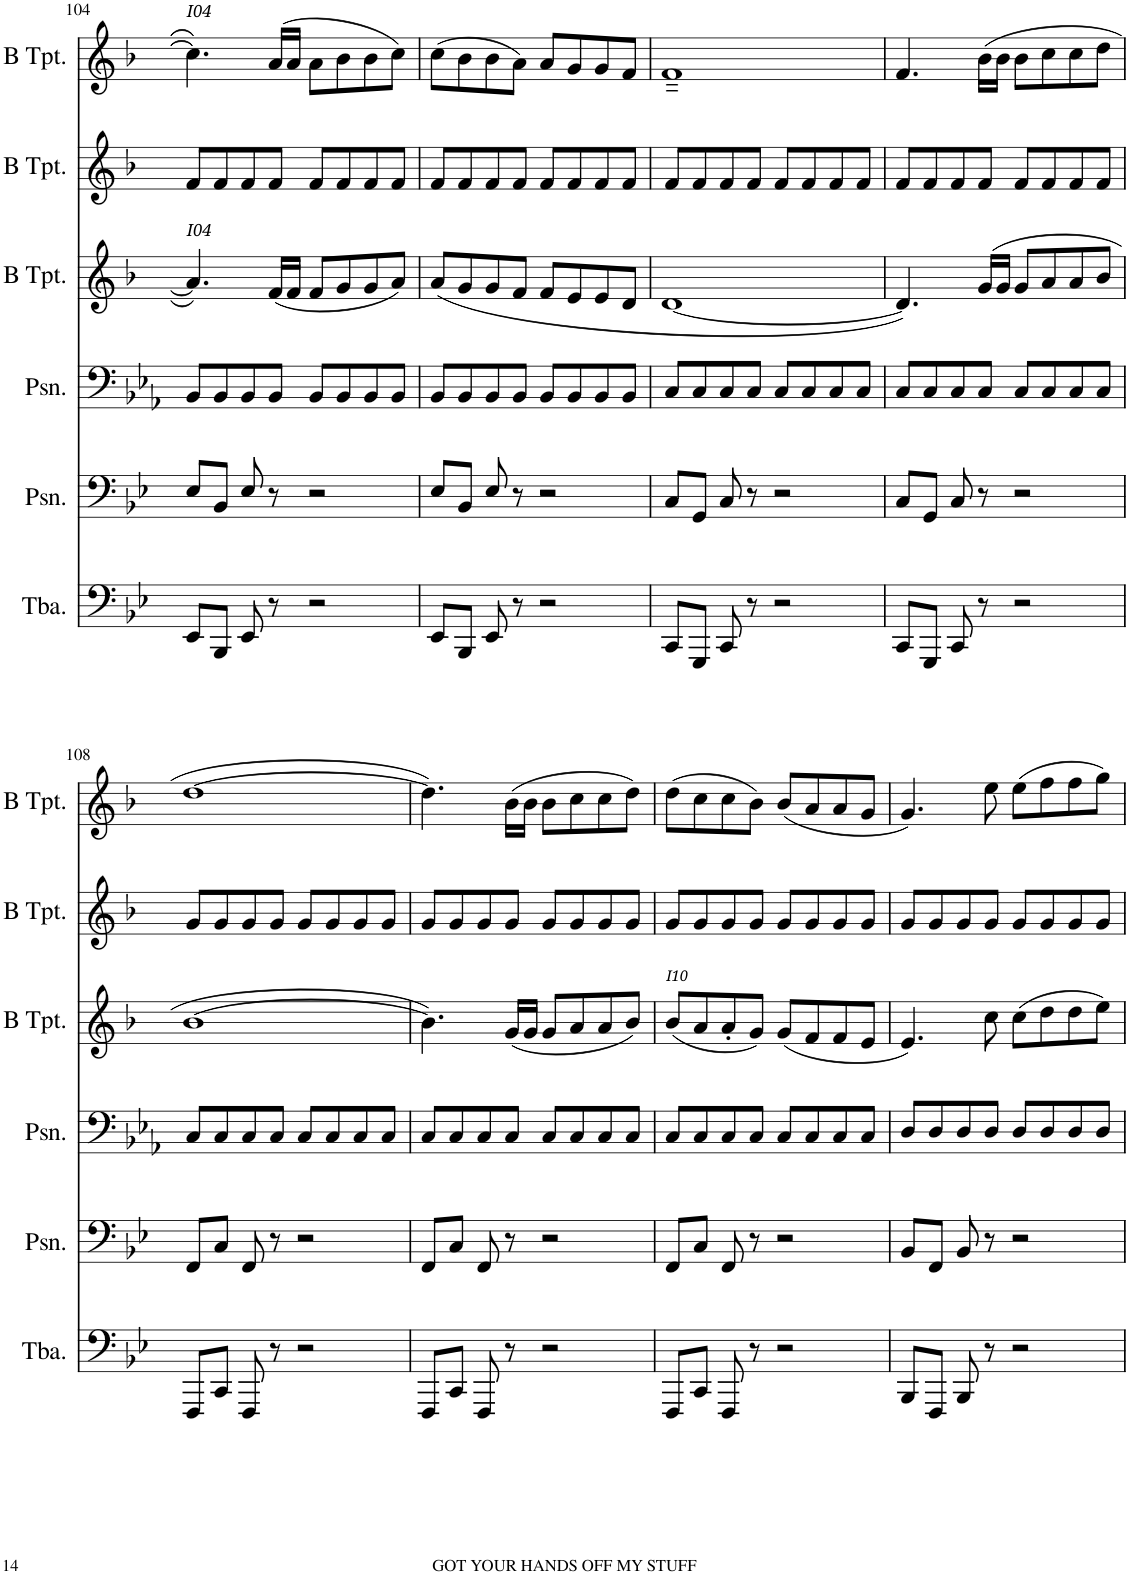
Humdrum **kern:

**kern	**kern	**kern	**kern	**kern	**kern
*part6	*part5	*part4	*part3	*part2	*part1
*staff6	*staff5	*staff4	*staff3	*staff2	*staff1
*I"Tuba	*I"Posaune	*I"Posaune	*I"Trompete in B	*I"Trompete in B	*I"Trompete in B
*I'Tba.	*I'Psn.	*I'Psn.	*	*	*
!!LO:PB:g=z
*clefF4	*clefF4	*clefF4	*clefG2	*clefG2	*clefG2
*	*	*	*Trd1c2	*Trd1c2	*Trd1c2
*k[b-e-]	*k[b-e-]	*k[b-e-a-]	*k[b-]	*k[b-]	*k[b-]
*M4/4	*M4/4	*M4/4	*M4/4	*M4/4	*M4/4
=104	=104	=104	=104	=104	=104
!	!	!	!	!	!LO:TX:a:i:t=I04
!	!	!	!LO:TX:a:i:t=I04	!	!
8EE-/L	8E-/L	8BB-/L	4.a/]	8f/L	4.cc\]
8BBB-/J	8BB-/J	8BB-/	.	8f/	.
8EE-/	8E-/	8BB-/	.	8f/	.
8r	8r	8BB-/J	(<16f/LL	8f/J	(>16a/LL
.	.	.	16f/JJ	.	16a/JJ
2r	2r	8BB-/L	8f/L	8f/L	8a\L
.	.	8BB-/	8g/	8f/	8b-\
.	.	8BB-/	8g/	8f/	8b-\
.	.	8BB-/J	8a/J)	8f/J	8cc\J)
=105	=105	=105	=105	=105	=105
8EE-/L	8E-/L	8BB-/L	(<8a/L	8f/L	(>8cc\L
8BBB-/J	8BB-/J	8BB-/	8g/	8f/	8b-\
8EE-/	8E-/	8BB-/	8g/	8f/	8b-\
8r	8r	8BB-/J	8f/J	8f/J	8a\J)
2r	2r	8BB-/L	8f/L	8f/L	8a/L
.	.	8BB-/	8e/	8f/	8g/
.	.	8BB-/	8e/	8f/	8g/
.	.	8BB-/J	8d/J	8f/J	8f/J
=106	=106	=106	=106	=106	=106
8CC/L	8C/L	8C/L	[<1d	8f/L	1f~~
8GGG/J	8GG/J	8C/	.	8f/	.
8CC/	8C/	8C/	.	8f/	.
8r	8r	8C/J	.	8f/J	.
2r	2r	8C/L	.	8f/L	.
.	.	8C/	.	8f/	.
.	.	8C/	.	8f/	.
.	.	8C/J	.	8f/J	.
=107	=107	=107	=107	=107	=107
8CC/L	8C/L	8C/L	4.d/])	8f/L	4.f/
8GGG/J	8GG/J	8C/	.	8f/	.
8CC/	8C/	8C/	.	8f/	.
8r	8r	8C/J	(>16g/LL	8f/J	(>16b-\LL
.	.	.	16g/JJ	.	16b-\JJ
2r	2r	8C/L	8g/L	8f/L	8b-\L
.	.	8C/	8a/	8f/	8cc\
.	.	8C/	8a/	8f/	8cc\
.	.	8C/J	8b-/J	8f/J	8dd\J
!!LO:LB:g=z
=108	=108	=108	=108	=108	=108
8FFF/L	8FF/L	8C/L	[>1b-	8g/L	[>1dd
8CC/J	8C/J	8C/	.	8g/	.
8FFF/	8FF/	8C/	.	8g/	.
8r	8r	8C/J	.	8g/J	.
2r	2r	8C/L	.	8g/L	.
.	.	8C/	.	8g/	.
.	.	8C/	.	8g/	.
.	.	8C/J	.	8g/J	.
=109	=109	=109	=109	=109	=109
8FFF/L	8FF/L	8C/L	4.b-\])	8g/L	4.dd\])
8CC/J	8C/J	8C/	.	8g/	.
8FFF/	8FF/	8C/	.	8g/	.
8r	8r	8C/J	(<16g/LL	8g/J	(>16b-\LL
.	.	.	16g/JJ	.	16b-\JJ
2r	2r	8C/L	8g/L	8g/L	8b-\L
.	.	8C/	8a/	8g/	8cc\
.	.	8C/	8a/	8g/	8cc\
.	.	8C/J	8b-/J)	8g/J	8dd\J)
=110	=110	=110	=110	=110	=110
!	!	!	!LO:TX:a:i:t=I10	!	!
8FFF/L	8FF/L	8C/L	(<8b-/L	8g/L	(>8dd\L
8CC/J	8C/J	8C/	8a/	8g/	8cc\
8FFF/	8FF/	8C/	8a'/	8g/	8cc\
8r	8r	8C/J	8g/J)	8g/J	8b-\J)
2r	2r	8C/L	(<8g/L	8g/L	(<8b-/L
.	.	8C/	8f/	8g/	8a/
.	.	8C/	8f/	8g/	8a/
.	.	8C/J	8e/J	8g/J	8g/J
=111	=111	=111	=111	=111	=111
8BBB-/L	8BB-/L	8D/L	4.e/)	8g/L	4.g/)
8FFF/J	8FF/J	8D/	.	8g/	.
8BBB-/	8BB-/	8D/	.	8g/	.
8r	8r	8D/J	8cc\	8g/J	8ee\
2r	2r	8D/L	(>8cc\L	8g/L	(>8ee\L
.	.	8D/	8dd\	8g/	8ff\
.	.	8D/	8dd\	8g/	8ff\
.	.	8D/J	8ee\J)	8g/J	8gg\J)
=	=	=	=	=	=
*-	*-	*-	*-	*-	*-
